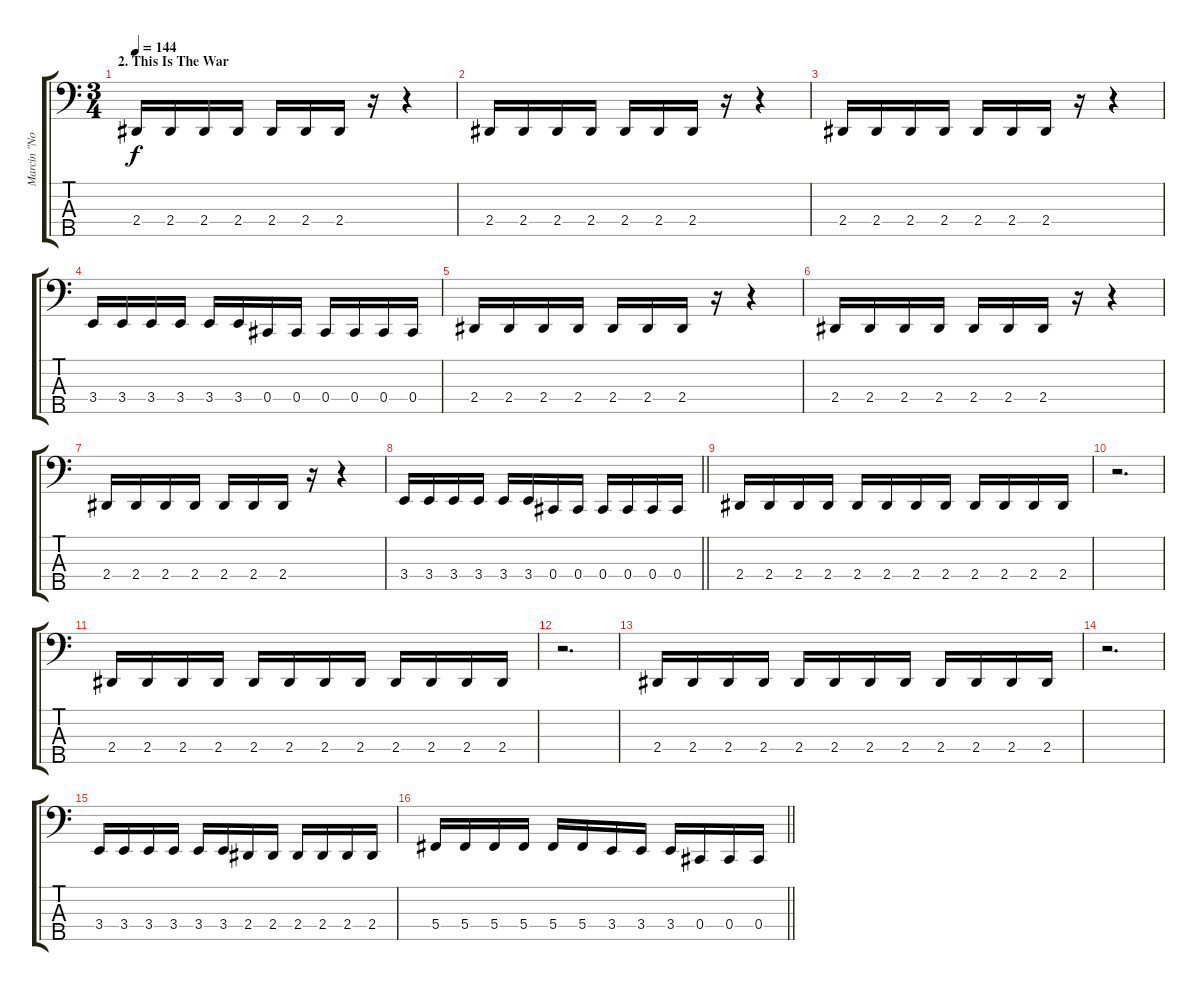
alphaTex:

\track ("Marcin \"Novy\" Nowak " "Marcin \"No") {instrument electricbassfinger}
\staff {score tabs}
\tuning (E2 B1 Gb1 Db1 Ab0) {hide}
\ts (3 4)
\section ("" "2. This Is The War")
\tempo 144
\clef f4
\ks c
2.4.16{dy f} 2.4.16 2.4.16 2.4.16 2.4.16 2.4.16 2.4.16 r.16 r.4 |
2.4.16 2.4.16 2.4.16 2.4.16 2.4.16 2.4.16 2.4.16 r.16 r.4 |
2.4.16 2.4.16 2.4.16 2.4.16 2.4.16 2.4.16 2.4.16 r.16 r.4 |
3.4.16 3.4.16 3.4.16 3.4.16 3.4.16 3.4.16 0.4.16 0.4.16 0.4.16 0.4.16 0.4.16 0.4.16 |
2.4.16 2.4.16 2.4.16 2.4.16 2.4.16 2.4.16 2.4.16 r.16 r.4 |
2.4.16 2.4.16 2.4.16 2.4.16 2.4.16 2.4.16 2.4.16 r.16 r.4 |
2.4.16 2.4.16 2.4.16 2.4.16 2.4.16 2.4.16 2.4.16 r.16 r.4 |
\barLineRight lightlight
3.4.16 3.4.16 3.4.16 3.4.16 3.4.16 3.4.16 0.4.16 0.4.16 0.4.16 0.4.16 0.4.16 0.4.16 |
2.4.16 2.4.16 2.4.16 2.4.16 2.4.16 2.4.16 2.4.16 2.4.16 2.4.16 2.4.16 2.4.16 2.4.16 |
r.2{d} |
2.4.16 2.4.16 2.4.16 2.4.16 2.4.16 2.4.16 2.4.16 2.4.16 2.4.16 2.4.16 2.4.16 2.4.16 |
r.2{d} |
2.4.16 2.4.16 2.4.16 2.4.16 2.4.16 2.4.16 2.4.16 2.4.16 2.4.16 2.4.16 2.4.16 2.4.16 |
r.2{d} |
3.4.16 3.4.16 3.4.16 3.4.16 3.4.16 3.4.16 2.4.16 2.4.16 2.4.16 2.4.16 2.4.16 2.4.16 |
\barLineRight lightlight
5.4.16 5.4.16 5.4.16 5.4.16 5.4.16 5.4.16 3.4.16 3.4.16 3.4.16 0.4.16 0.4.16 0.4.16
